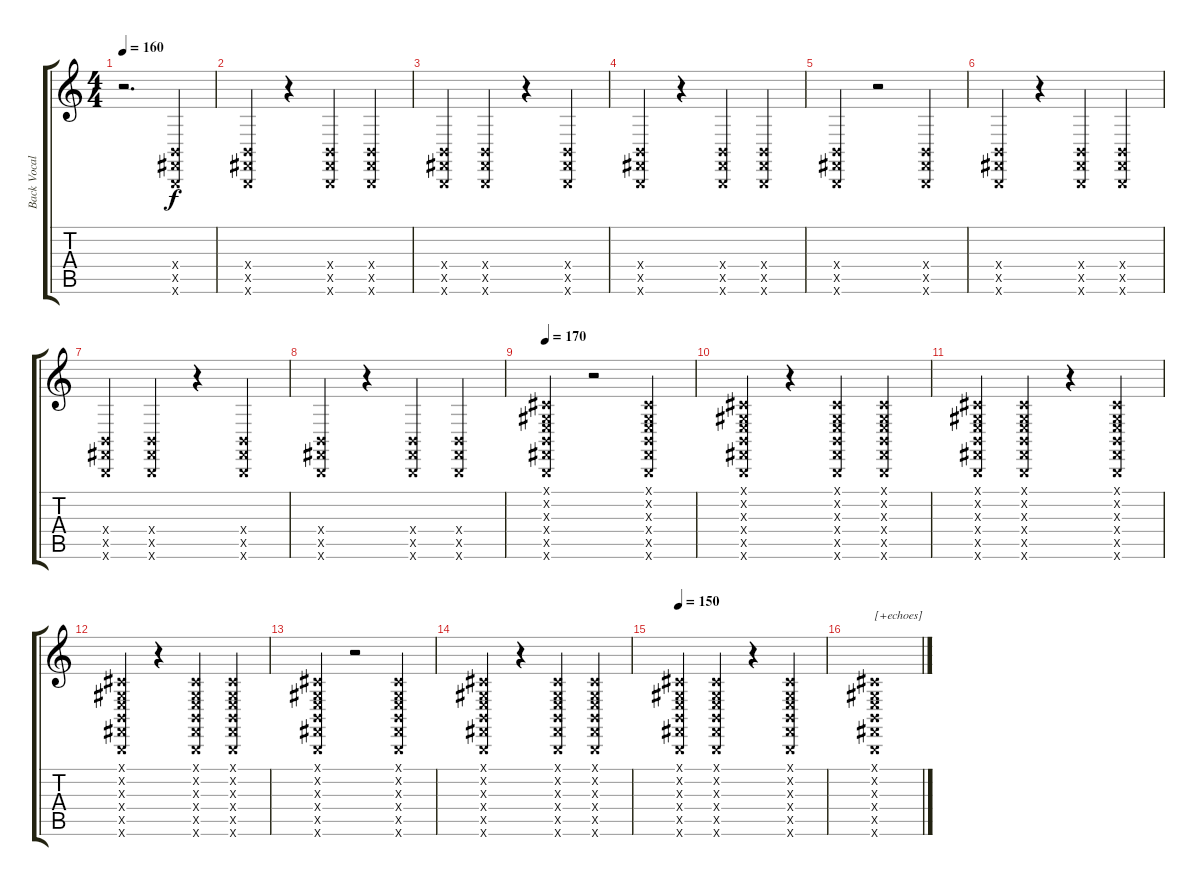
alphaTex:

\track ("Back Vocals (T.Giessler)" "Back Vocal") {instrument taikodrum}
\staff {score tabs}
\tuning (Db4 Ab3 E3 B2 Gb2 B1) {hide}
\ts (4 4)
\tempo 160
\clef g2
\ks c
r.2{d dy f} (0.4{x} 0.5{x} 0.6{x}).4 |
(0.4{x} 0.5{x} 0.6{x}).4 r.4 (0.4{x} 0.5{x} 0.6{x}).4 (0.4{x} 0.5{x} 0.6{x}).4 |
(0.4{x} 0.5{x} 0.6{x}).4 (0.4{x} 0.5{x} 0.6{x}).4 r.4 (0.4{x} 0.5{x} 0.6{x}).4 |
(0.4{x} 0.5{x} 0.6{x}).4 r.4 (0.4{x} 0.5{x} 0.6{x}).4 (0.4{x} 0.5{x} 0.6{x}).4 |
(0.4{x} 0.5{x} 0.6{x}).4 r.2 (0.4{x} 0.5{x} 0.6{x}).4 |
(0.4{x} 0.5{x} 0.6{x}).4 r.4 (0.4{x} 0.5{x} 0.6{x}).4 (0.4{x} 0.5{x} 0.6{x}).4 |
(0.4{x} 0.5{x} 0.6{x}).4 (0.4{x} 0.5{x} 0.6{x}).4 r.4 (0.4{x} 0.5{x} 0.6{x}).4 |
(0.4{x} 0.5{x} 0.6{x}).4 r.4 (0.4{x} 0.5{x} 0.6{x}).4 (0.4{x} 0.5{x} 0.6{x}).4 |
\tempo 170
(0.1{x} 0.2{x} 0.3{x} 0.4{x} 0.5{x} 0.6{x}).4 r.2 (0.1{x} 0.2{x} 0.3{x} 0.4{x} 0.5{x} 0.6{x}).4 |
(0.1{x} 0.2{x} 0.3{x} 0.4{x} 0.5{x} 0.6{x}).4 r.4 (0.1{x} 0.2{x} 0.3{x} 0.4{x} 0.5{x} 0.6{x}).4 (0.1{x} 0.2{x} 0.3{x} 0.4{x} 0.5{x} 0.6{x}).4 |
(0.1{x} 0.2{x} 0.3{x} 0.4{x} 0.5{x} 0.6{x}).4 (0.1{x} 0.2{x} 0.3{x} 0.4{x} 0.5{x} 0.6{x}).4 r.4 (0.1{x} 0.2{x} 0.3{x} 0.4{x} 0.5{x} 0.6{x}).4 |
(0.1{x} 0.2{x} 0.3{x} 0.4{x} 0.5{x} 0.6{x}).4 r.4 (0.1{x} 0.2{x} 0.3{x} 0.4{x} 0.5{x} 0.6{x}).4 (0.1{x} 0.2{x} 0.3{x} 0.4{x} 0.5{x} 0.6{x}).4 |
(0.1{x} 0.2{x} 0.3{x} 0.4{x} 0.5{x} 0.6{x}).4 r.2 (0.1{x} 0.2{x} 0.3{x} 0.4{x} 0.5{x} 0.6{x}).4 |
(0.1{x} 0.2{x} 0.3{x} 0.4{x} 0.5{x} 0.6{x}).4 r.4 (0.1{x} 0.2{x} 0.3{x} 0.4{x} 0.5{x} 0.6{x}).4 (0.1{x} 0.2{x} 0.3{x} 0.4{x} 0.5{x} 0.6{x}).4 |
\tempo 150
(0.1{x} 0.2{x} 0.3{x} 0.4{x} 0.5{x} 0.6{x}).4 (0.1{x} 0.2{x} 0.3{x} 0.4{x} 0.5{x} 0.6{x}).4 r.4 (0.1{x} 0.2{x} 0.3{x} 0.4{x} 0.5{x} 0.6{x}).4 |
(0.1{x} 0.2{x} 0.3{x} 0.4{x} 0.5{x} 0.6{x}).1{txt "[+echoes]"}
